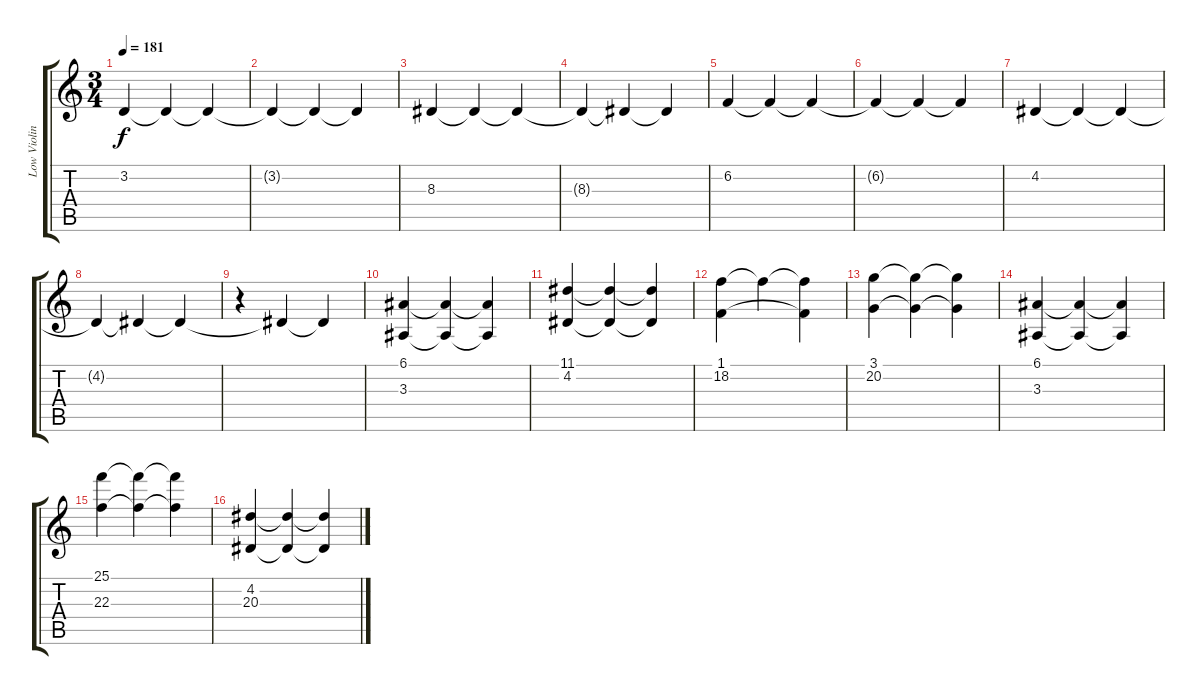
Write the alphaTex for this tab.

\track ("Low Violin" "Low Violin") {instrument stringensemble2}
\staff {score tabs}
\tuning (E4 B3 G3 D3 A2 E2) {hide}
\ts (3 4)
\tempo 181
\clef g2
\ks c
3.2.4{dy f} 3.2{t}.4 3.2{t}.4 |
3.2{t}.4 3.2{t}.4 3.2{t}.4 |
8.3.4 8.3{t}.4 8.3{t}.4 |
8.3{t}.4 8.3{t}.4 8.3{t}.4 |
6.2.4 6.2{t}.4 6.2{t}.4 |
6.2{t}.4 6.2{t}.4 6.2{t}.4 |
4.2.4 4.2{t}.4 4.2{t}.4 |
4.2{t}.4 4.2{t}.4 4.2{t}.4 |
r.4 4.2{t}.4 4.2{t}.4 |
(6.1 3.3).4 (6.1{t} 3.3{t}).4 (6.1{t} 3.3{t}).4 |
(11.1 4.2).4 (11.1{t} 4.2{t}).4 (11.1{t} 4.2{t}).4 |
(1.1 18.2).4 18.2{t}.4 (1.1{t} 18.2{t}).4 |
(3.1 20.2).4 (3.1{t} 20.2{t}).4 (3.1{t} 20.2{t}).4 |
(6.1 3.3).4 (6.1{t} 3.3{t}).4 (6.1{t} 3.3{t}).4 |
(25.1 22.3).4 (25.1{t} 22.3{t}).4 (25.1{t} 22.3{t}).4 |
(4.2 20.3).4 (4.2{t} 20.3{t}).4 (4.2{t} 20.3{t}).4
